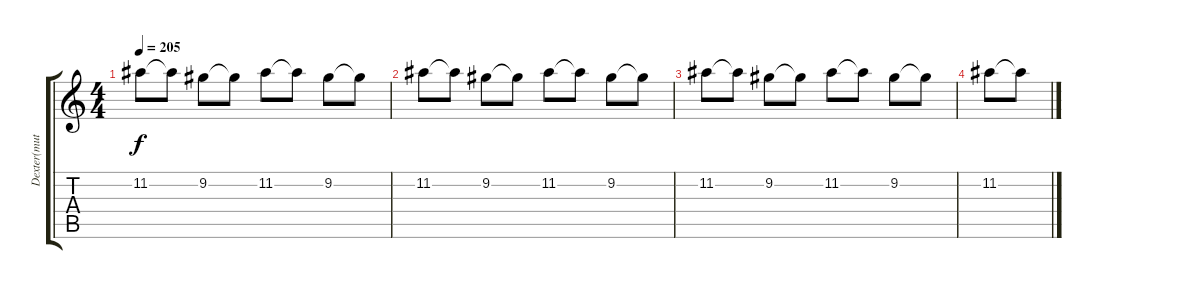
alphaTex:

\track ("Dexter(muted guitar)" "Dexter(mut") {instrument electricguitarmuted}
\staff {score tabs}
\tuning (E4 B3 G3 D3 A2 E2) {hide}
\ts (4 4)
\tempo 205
\clef g2
\ks c
11.2.8{dy f} 11.2{t}.8 9.2.8 9.2{t}.8 11.2.8 11.2{t}.8 9.2.8 9.2{t}.8 |
11.2.8 11.2{t}.8 9.2.8 9.2{t}.8 11.2.8 11.2{t}.8 9.2.8 9.2{t}.8 |
11.2.8 11.2{t}.8 9.2.8 9.2{t}.8 11.2.8 11.2{t}.8 9.2.8 9.2{t}.8 |
11.2.8 11.2{t}.8
